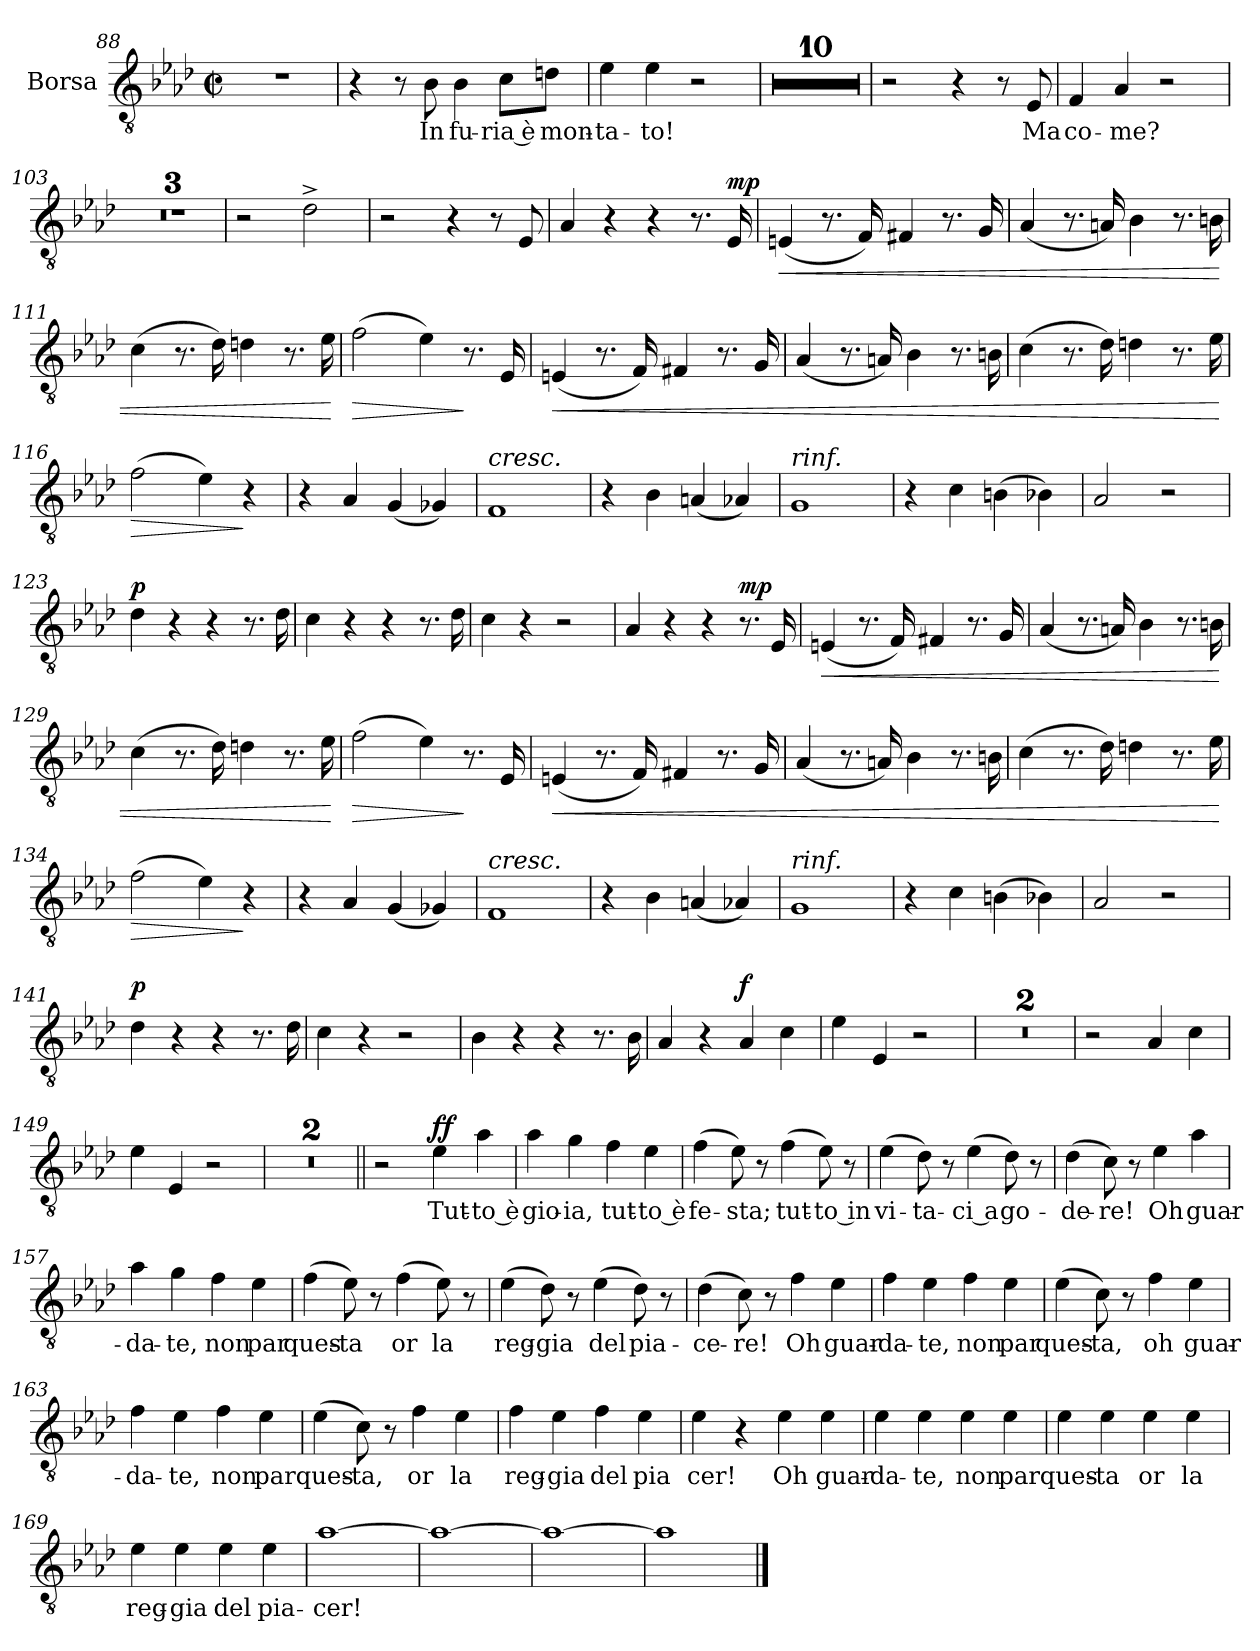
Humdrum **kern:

**kern	**text	**dynam
*part1	*part1	*part1
*staff1	*staff1	*staff1
*I"Borsa	*	*
*I'Borsa	*	*
*clefGv2	*	*
*k[b-e-a-d-]	*	*
*M2/2	*	*
*met(c|)	*	*
=88	=88	=88
1r	.	.
=89	=89	=89
4r	.	.
8r	.	.
8B-\	In	.
4B-\	fu-	.
8c\L	-ria è	.
8dn\J	mon-	.
!!LO:PB:g=z
=90	=90	=90
4e-\	-ta-	.
4e-\	-to!	.
2r	.	.
=91	=91	=91
1r	.	.
=92	=92	=92
1r	.	.
!!LO:PB:g=z
=93	=93	=93
1r	.	.
=94	=94	=94
1r	.	.
=95	=95	=95
1r	.	.
!!LO:LB:g=z
=96	=96	=96
1r	.	.
=97	=97	=97
1r	.	.
=98	=98	=98
1r	.	.
!!LO:PB:g=z
=99	=99	=99
1r	.	.
=100	=100	=100
1r	.	.
=101	=101	=101
2r	.	.
4r	.	.
8r	.	.
8E-/	Ma	.
!!LO:PB:g=z
=102	=102	=102
4F/	co-	.
4A-/	-me?	.
2r	.	.
=103	=103	=103
1r	.	.
=104	=104	=104
1r	.	.
=105	=105	=105
1r	.	.
!!LO:PB:g=z
=106	=106	=106
2r	.	.
2d-^\	.	.
=107	=107	=107
2r	.	.
4r	.	.
8r	.	.
8E-/	.	.
=108	=108	=108
4A-/	.	.
4r	.	.
4r	.	.
8.r	.	.
!	!	!LO:DY:a
16E-/	.	mp
!!LO:PB:g=z
=109	=109	=109
!	!	!LO:HP:b
(4En/	.	<
8.r	.	.
16F/)	.	.
4F#X/	.	.
8.r	.	.
16G/	.	.
=110	=110	=110
(4A-/	.	.
8.r	.	.
16An/)	.	.
4B-\	.	.
8.r	.	.
16Bn\	.	.
=111	=111	=111
(4c\	.	.
8.r	.	.
16d-\)	.	.
4dn\	.	.
8.r	.	.
16e-\	.	.
.	.	[
!!LO:PB:g=z
=112	=112	=112
!	!	!LO:HP:b
(2f\	.	>
4e-\)	.	.
8.r	.	]
16E-/	.	.
=113	=113	=113
!	!	!LO:HP:b
(4En/	.	<
8.r	.	.
16F/)	.	.
4F#X/	.	.
8.r	.	.
16G/	.	.
=114	=114	=114
(4A-/	.	.
8.r	.	.
16An/)	.	.
4B-\	.	.
8.r	.	.
16Bn\	.	.
!!LO:PB:g=z
=115	=115	=115
(4c\	.	.
8.r	.	.
16d-\)	.	.
4dn\	.	.
8.r	.	.
16e-\	.	.
.	.	[
=116	=116	=116
!	!	!LO:HP:b
(2f\	.	>
4e-\)	.	.
4r	.	]
=117	=117	=117
4r	.	.
4A-/	.	.
(4G/	.	.
4G-X/)	.	.
!!LO:PB:g=z
=118	=118	=118
!LO:TX:a:i:t=cresc.	!	!
1F	.	.
=119	=119	=119
4r	.	.
4B-\	.	.
(4An/	.	.
4A-X/)	.	.
=120	=120	=120
!LO:TX:a:i:t=rinf.	!	!
1G	.	.
!!LO:PB:g=z
=121	=121	=121
4r	.	.
4c\	.	.
(4Bn\	.	.
4B-X\)	.	.
=122	=122	=122
2A-/	.	.
2r	.	.
=123	=123	=123
!	!	!LO:DY:a
4d-\	.	p
4r	.	.
4r	.	.
8.r	.	.
16d-\	.	.
!!LO:PB:g=z
=124	=124	=124
4c\	.	.
4r	.	.
4r	.	.
8.r	.	.
16d-\	.	.
=125	=125	=125
4c\	.	.
4r	.	.
2r	.	.
=126	=126	=126
4A-/	.	.
4r	.	.
4r	.	.
!	!	!LO:DY:a
8.r	.	mp
16E-/	.	.
!!LO:PB:g=z
=127	=127	=127
!	!	!LO:HP:b
(4En/	.	<
8.r	.	.
16F/)	.	.
4F#X/	.	.
8.r	.	.
16G/	.	.
=128	=128	=128
(4A-/	.	.
8.r	.	.
16An/)	.	.
4B-\	.	.
8.r	.	.
16Bn\	.	.
=129	=129	=129
(4c\	.	.
8.r	.	.
16d-\)	.	.
4dn\	.	.
8.r	.	.
16e-\	.	.
.	.	[
!!LO:PB:g=z
=130	=130	=130
!	!	!LO:HP:b
(2f\	.	>
4e-\)	.	.
8.r	.	]
16E-/	.	.
=131	=131	=131
!	!	!LO:HP:b
(4En/	.	<
8.r	.	.
16F/)	.	.
4F#X/	.	.
8.r	.	.
16G/	.	.
=132	=132	=132
(4A-/	.	.
8.r	.	.
16An/)	.	.
4B-\	.	.
8.r	.	.
16Bn\	.	.
!!LO:PB:g=z
=133	=133	=133
(4c\	.	.
8.r	.	.
16d-\)	.	.
4dn\	.	.
8.r	.	.
16e-\	.	.
.	.	[
=134	=134	=134
!	!	!LO:HP:b
(2f\	.	>
4e-\)	.	.
4r	.	]
=135	=135	=135
4r	.	.
4A-/	.	.
(4G/	.	.
4G-X/)	.	.
!!LO:PB:g=z
=136	=136	=136
!LO:TX:a:i:t=cresc.	!	!
1F	.	.
=137	=137	=137
4r	.	.
4B-\	.	.
(4An/	.	.
4A-X/)	.	.
=138	=138	=138
!LO:TX:a:i:t=rinf.	!	!
1G	.	.
=139	=139	=139
4r	.	.
4c\	.	.
(4Bn\	.	.
4B-X\)	.	.
!!LO:PB:g=z
=140	=140	=140
2A-/	.	.
2r	.	.
=141	=141	=141
!	!	!LO:DY:a
4d-\	.	p
4r	.	.
4r	.	.
8.r	.	.
16d-\	.	.
=142	=142	=142
4c\	.	.
4r	.	.
2r	.	.
!!LO:PB:g=z
=143	=143	=143
4B-\	.	.
4r	.	.
4r	.	.
8.r	.	.
16B-\	.	.
=144	=144	=144
4A-/	.	.
4r	.	.
!	!	!LO:DY:a
4A-/	.	f
4c\	.	.
=145	=145	=145
4e-\	.	.
4E-/	.	.
2r	.	.
=146	=146	=146
1r	.	.
=147	=147	=147
1r	.	.
!!LO:PB:g=z
=148	=148	=148
2r	.	.
4A-/	.	.
4c\	.	.
=149	=149	=149
4e-\	.	.
4E-/	.	.
2r	.	.
=150	=150	=150
1r	.	.
=151	=151	=151
1r	.	.
=152||	=152||	=152||
2r	.	.
!	!	!LO:DY:a
4e-\	Tut-	ff
4a-\	-to è	.
!!LO:PB:g=z
=153	=153	=153
4a-\	gio-	.
4g\	-ia,	.
4f\	tut-	.
4e-\	-to è	.
=154	=154	=154
(4f\	fe-	.
8e-\)	-sta;	.
8r	.	.
(4f\	tut-	.
8e-\)	-to in	.
8r	.	.
=155	=155	=155
(4e-\	vi-	.
8d-\)	-ta-	.
8r	.	.
(4e-\	-ci a	.
8d-\)	go-	.
8r	.	.
=156	=156	=156
(4d-\	-de-	.
8c\)	-re!	.
8r	.	.
4e-\	Oh	.
4a-\	guar-	.
!!LO:PB:g=z
=157	=157	=157
4a-\	-da-	.
4g\	-te,	.
4f\	non	.
4e-\	par	.
=158	=158	=158
(4f\	ques-	.
8e-\)	-ta	.
8r	.	.
(4f\	or	.
8e-\)	la	.
8r	.	.
=159	=159	=159
(4e-\	reg-	.
8d-\)	-gia	.
8r	.	.
(4e-\	del	.
8d-\)	pia-	.
8r	.	.
=160	=160	=160
(4d-\	-ce-	.
8c\)	-re!	.
8r	.	.
4f\	Oh	.
4e-\	guar-	.
!!LO:PB:g=z
=161	=161	=161
4f\	-da-	.
4e-\	-te,	.
4f\	non	.
4e-\	par	.
=162	=162	=162
(4e-\	ques-	.
8c\)	-ta,	.
8r	.	.
4f\	oh	.
4e-\	guar-	.
=163	=163	=163
4f\	-da-	.
4e-\	-te,	.
4f\	non	.
4e-\	par	.
=164	=164	=164
(4e-\	ques-	.
8c\)	-ta,	.
8r	.	.
4f\	or	.
4e-\	la	.
=165	=165	=165
4f\	reg-	.
4e-\	-gia	.
4f\	del	.
4e-\	pia	.
!!LO:PB:g=z
=166	=166	=166
4e-\	-cer!	.
4r	.	.
4e-\	Oh	.
4e-\	guar-	.
=167	=167	=167
4e-\	-da-	.
4e-\	-te,	.
4e-\	non	.
4e-\	par	.
=168	=168	=168
4e-\	ques-	.
4e-\	-ta	.
4e-\	or	.
4e-\	la	.
=169	=169	=169
4e-\	reg-	.
4e-\	-gia	.
4e-\	del	.
4e-\	pia-	.
=170	=170	=170
[1a-	-cer!	.
!!LO:PB:g=z
=171	=171	=171
1a-_	.	.
=172	=172	=172
1a-_	.	.
=173	=173	=173
1a-]	.	.
==	==	==
*-	*-	*-
